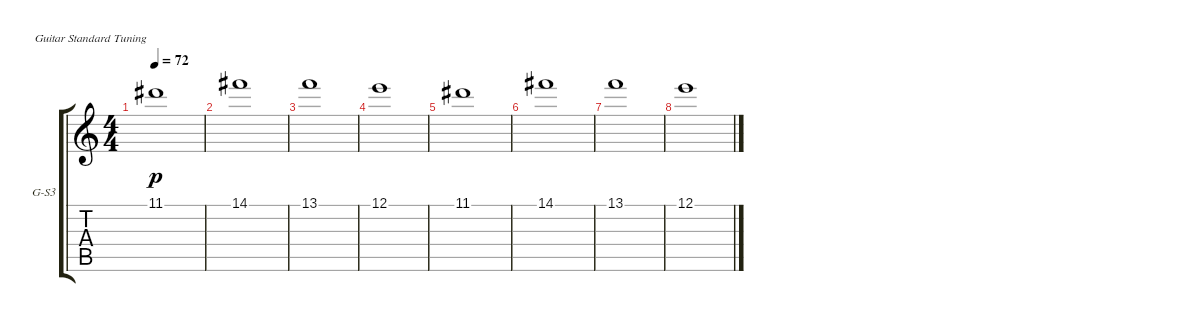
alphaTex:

\defaultSystemsLayout 4
\bracketExtendMode groupsimilarinstruments
\firstSystemTrackNameOrientation horizontal
\otherSystemsTrackNameOrientation horizontal
\track ("Guitar Solo 3" "G-S3") {multiBarRest instrument electricguitarclean}
\staff {score tabs}
\tuning (E4 B3 G3 D3 A2 E2)
\ts (4 4)
\tempo 72
\clef g2
\ks c
11.1.1{dy p} |
14.1.1 |
13.1.1 |
12.1.1 |
11.1.1 |
14.1.1 |
13.1.1 |
12.1.1
